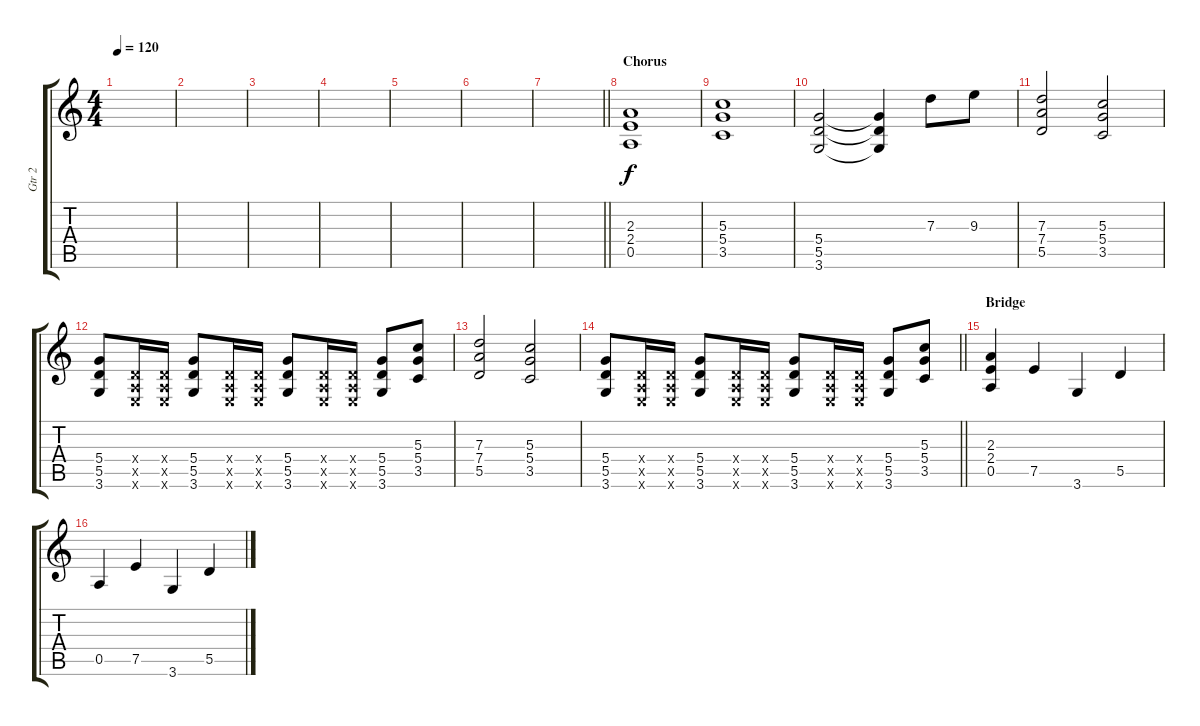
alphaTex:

\track ("Gtr 2" "Gtr 2") {instrument overdrivenguitar}
\staff {score tabs}
\tuning (E4 B3 G3 D3 A2 E2) {hide}
\ts (4 4)
\tempo 120
\clef g2
\ks c
|
|
|
|
|
|
\barLineRight lightlight
|
\section ("" "Chorus")
(2.3 2.4 0.5).1 |
(5.3 5.4 3.5).1 |
(5.4 5.5 3.6).2 (5.4{t} 5.5{t} 3.6{t}).4 7.3.8 9.3.8 |
(7.3 7.4 5.5).2 (5.3 5.4 3.5).2 |
(5.4 5.5 3.6).8 (0.4{x} 0.5{x} 0.6{x}).16 (0.4{x} 0.5{x} 0.6{x}).16 (5.4 5.5 3.6).8 (0.4{x} 0.5{x} 0.6{x}).16 (0.4{x} 0.5{x} 0.6{x}).16 (5.4 5.5 3.6).8 (0.4{x} 0.5{x} 0.6{x}).16 (0.4{x} 0.5{x} 0.6{x}).16 (5.4 5.5 3.6).8 (5.3 5.4 3.5).8 |
(7.3 7.4 5.5).2 (5.3 5.4 3.5).2 |
\barLineRight lightlight
(5.4 5.5 3.6).8 (0.4{x} 0.5{x} 0.6{x}).16 (0.4{x} 0.5{x} 0.6{x}).16 (5.4 5.5 3.6).8 (0.4{x} 0.5{x} 0.6{x}).16 (0.4{x} 0.5{x} 0.6{x}).16 (5.4 5.5 3.6).8 (0.4{x} 0.5{x} 0.6{x}).16 (0.4{x} 0.5{x} 0.6{x}).16 (5.4 5.5 3.6).8 (5.3 5.4 3.5).8 |
\section ("" "Bridge")
(2.3 2.4 0.5).4 7.5.4 3.6.4 5.5.4 |
0.5.4 7.5.4 3.6.4 5.5.4
